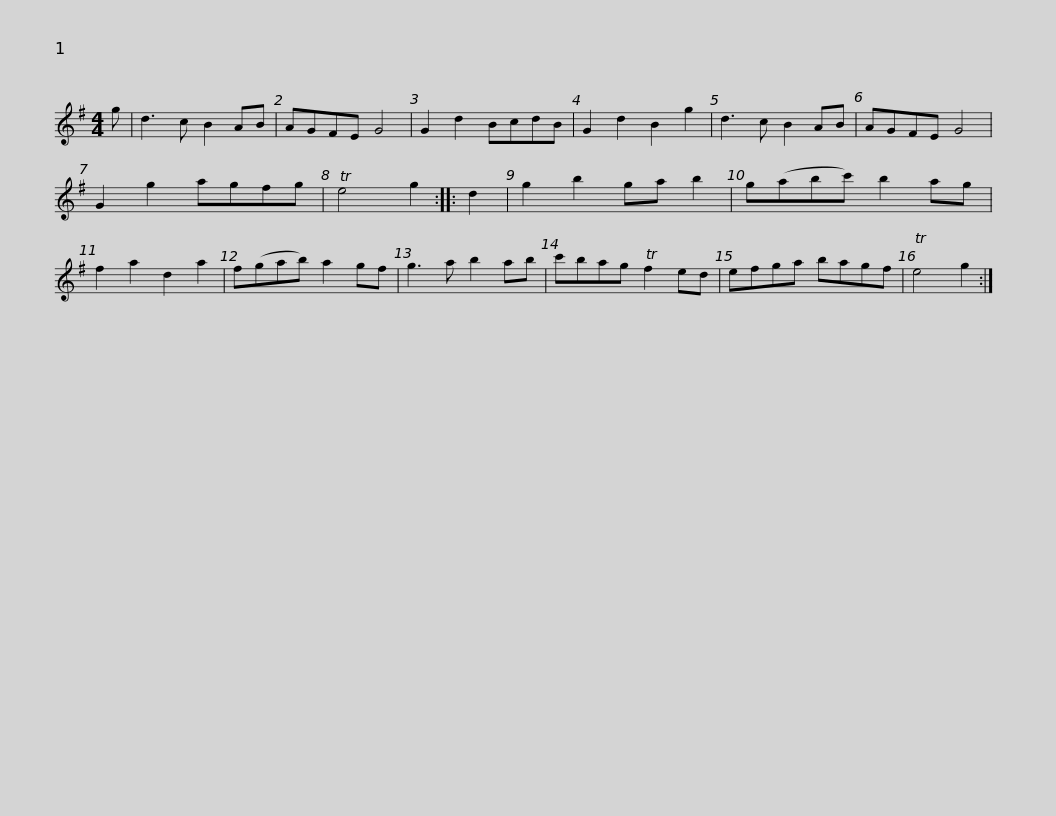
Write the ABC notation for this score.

X:1
L:1/8
M:4/4
I:linebreak $
K:G
V:1 treble
V:1
 g | d3 c B2 AB | AGFE G4 | G2 d2 BcdB | G2 d2 B2 g2 | %5
 d3 c B2 AB | AGFE G4 | G2 g2 agfg | Te4 g2 ::$ d2 | %10
 g2 b2 ga b2 | g(abc') b2 ag | f2 a2 d2 a2 | f(gab) a2 gf | g3 a b2 ab | %15
 c'bag Tf2 ed |$ efga bagf | Te4 g2 :| %18
